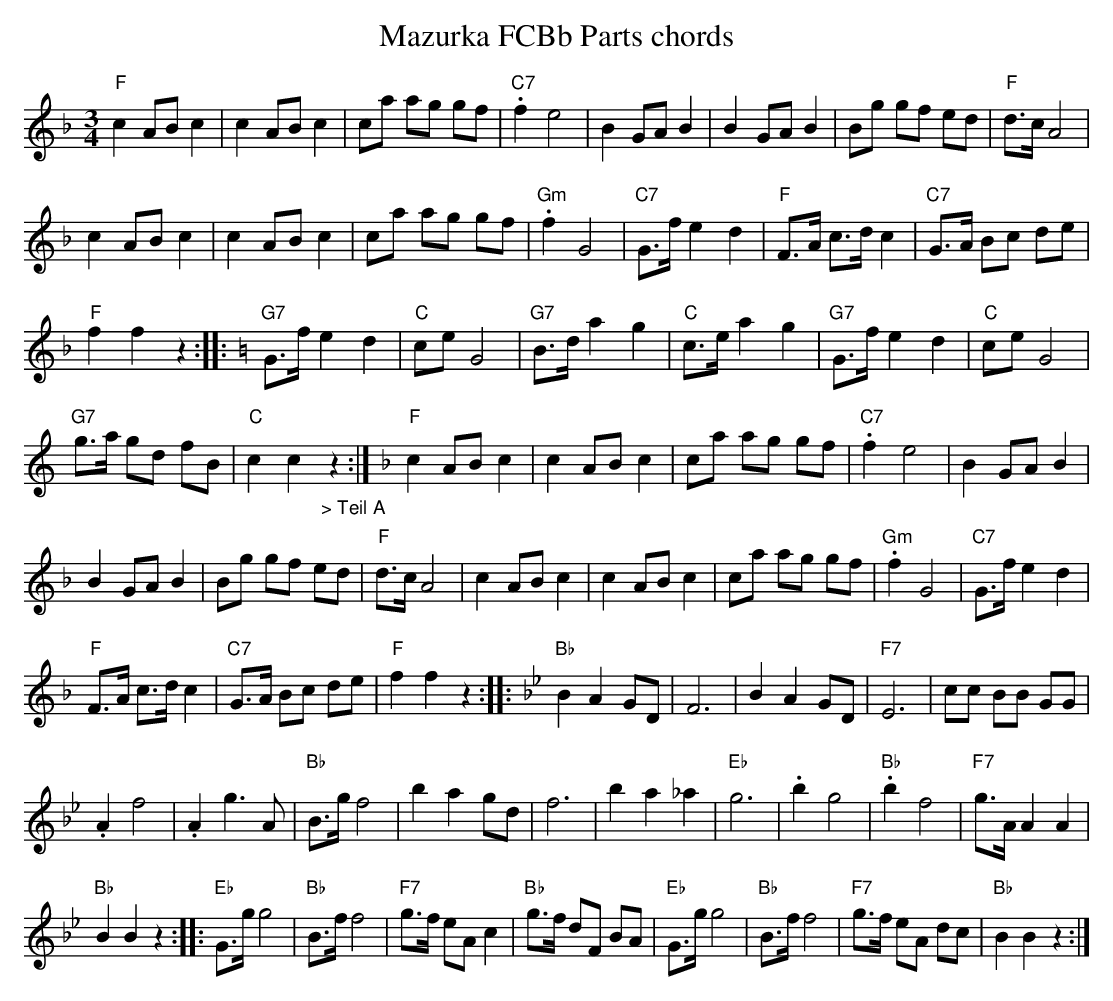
X:1
T: Mazurka FCBb Parts chords
M:3/4
L:1/8
K:F %%MIDI gchordon
"F"c2 AB c2 | c2 AB c2 | ca ag gf | ."C7"f2e4 | B2GA B2 | B2 GA B2 | Bg gf ed | "F"d>c A4 |
 c2 AB c2 | \
c2 AB c2 | ca ag gf | ."Gm"f2 G4 | "C7"G>f e2d2 | "F"F>A c>d c2 |  "C7"G>A Bc de |
 "F"f2f2 z2 :: [K:C] "G7"G>f e2d2 | "C"ce G4 | "G7"B>d a2g2 | \
"C"c>e a2g2 | "G7"G>f e2d2 | "C"ce G4 |
 "G7"g>a gd fB | "C"c2c2"_> Teil A"z2 :| [K:F]\
"F"c2 AB c2 | c2 AB c2 | ca ag gf | ."C7"f2e4 | B2GA B2 |
 B2 GA B2 | Bg gf ed | "F"d>c A4 | c2 AB c2 | \
c2 AB c2 | ca ag gf | ."Gm"f2 G4 | "C7"G>f e2d2 |
 "F"F>A c>d c2 |  "C7"G>A Bc de | "F"f2f2 z2 :: [K:Bb] "Bb"B2A2 GD | F6 | B2A2 GD | "F7"E6 | \
cc BB GG |
 .A2 f4 | .A2 g3A | "Bb"B>g f4 | b2a2 gd | f6 | b2a2_a2 | "Eb"g6 | .b2 g4 | "Bb".b2f4 | "F7"g>A A2 A2 |
"Bb"B2B2 z2 :: "Eb"G>g g4 | "Bb"B>f f4 | "F7"g>f eA c2 | "Bb"g>f dF BA | "Eb"G>g g4 | "Bb"B>f f4 | "F7"g>f eA dc | "Bb"B2B2 z2 :|
